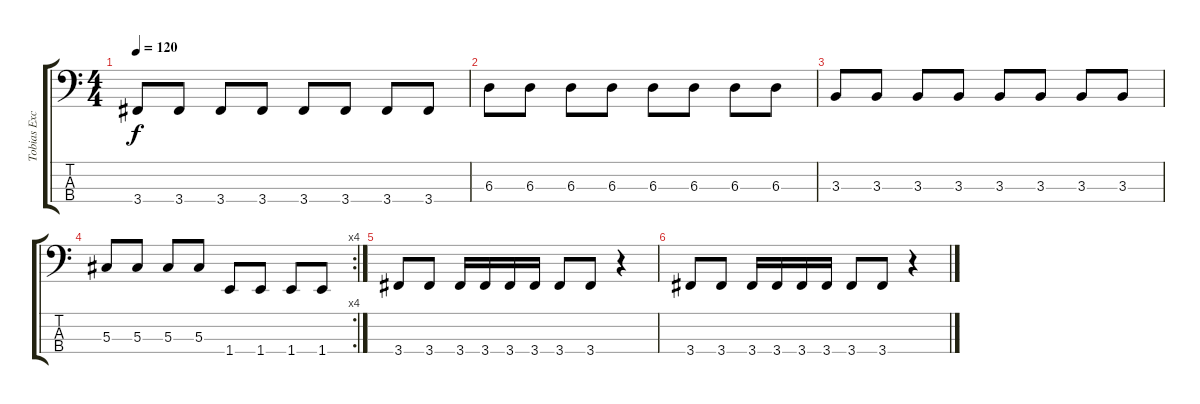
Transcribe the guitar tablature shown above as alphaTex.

\track ("Tobias Excel" "Tobias Exc") {instrument electricbassfinger}
\staff {score tabs}
\tuning (Gb2 Db2 Ab1 Eb1) {hide}
\ts (4 4)
\tempo 120
\clef f4
\ks c
3.4.8{dy f} 3.4.8 3.4.8 3.4.8 3.4.8 3.4.8 3.4.8 3.4.8 |
6.3.8 6.3.8 6.3.8 6.3.8 6.3.8 6.3.8 6.3.8 6.3.8 |
3.3.8 3.3.8 3.3.8 3.3.8 3.3.8 3.3.8 3.3.8 3.3.8 |
\rc 4
5.3.8 5.3.8 5.3.8 5.3.8 1.4.8 1.4.8 1.4.8 1.4.8 |
3.4.8 3.4.8 3.4.16 3.4.16 3.4.16 3.4.16 3.4.8 3.4.8 r.4 |
3.4.8 3.4.8 3.4.16 3.4.16 3.4.16 3.4.16 3.4.8 3.4.8 r.4
